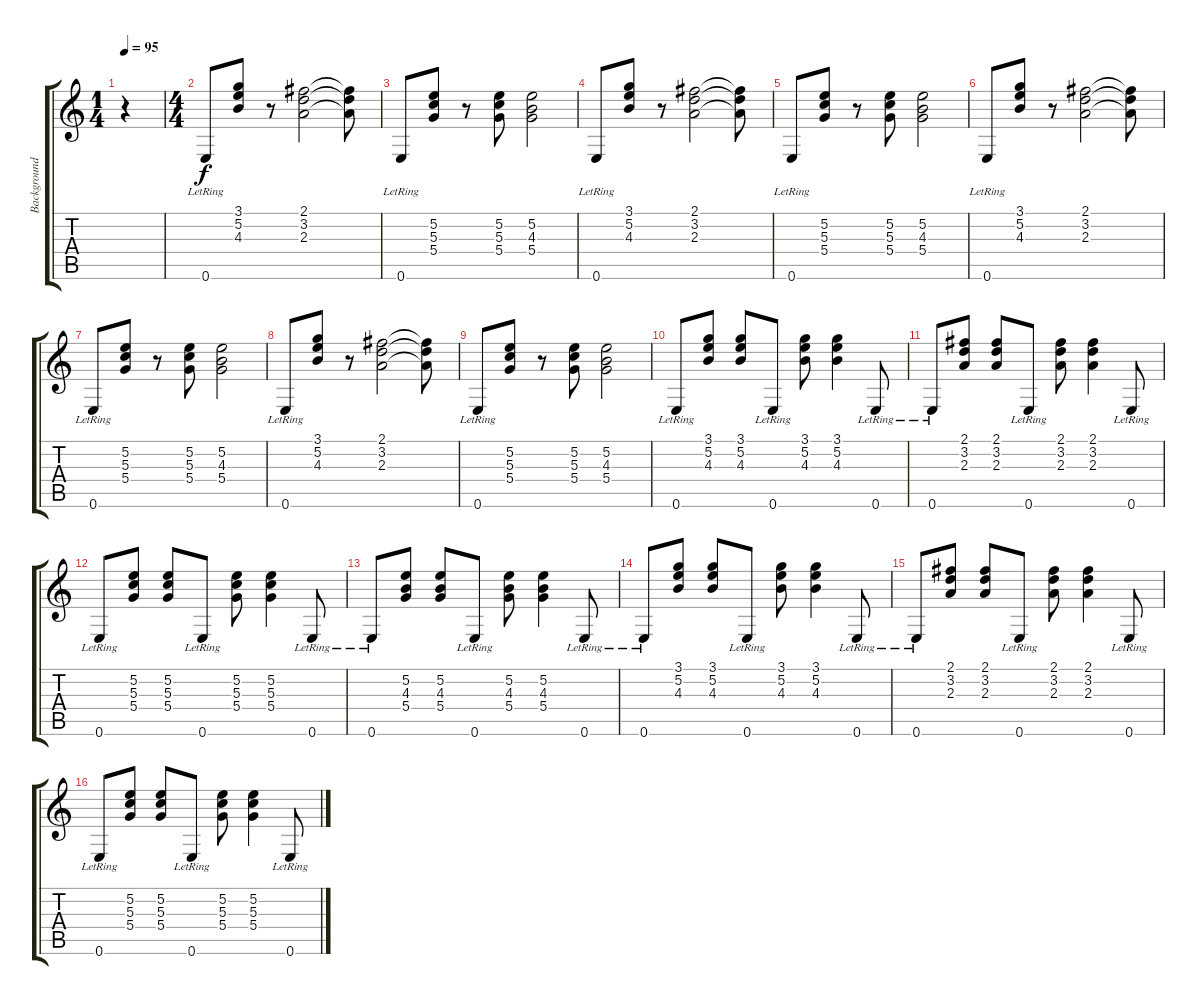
\track ("Background guitar (verse)" "Background") {instrument electricguitarmuted}
\staff {score tabs}
\tuning (E4 B3 G3 D3 A2 E2) {hide}
\ts (1 4)
\tempo 95
\clef g2
\ks c
r.4{dy f instrument electricguitarmuted} |
\ts (4 4)
0.6{lr}.8 (3.1 5.2 4.3).8 r.8 (2.1 3.2 2.3).2 (2.1{t} 3.2{t} 2.3{t}).8 |
0.6{lr}.8 (5.2 5.3 5.4).8 r.8 (5.2 5.3 5.4).8 (5.2 4.3 5.4).2 |
0.6{lr}.8 (3.1 5.2 4.3).8 r.8 (2.1 3.2 2.3).2 (2.1{t} 3.2{t} 2.3{t}).8 |
0.6{lr}.8 (5.2 5.3 5.4).8 r.8 (5.2 5.3 5.4).8 (5.2 4.3 5.4).2 |
0.6{lr}.8 (3.1 5.2 4.3).8 r.8 (2.1 3.2 2.3).2 (2.1{t} 3.2{t} 2.3{t}).8 |
0.6{lr}.8 (5.2 5.3 5.4).8 r.8 (5.2 5.3 5.4).8 (5.2 4.3 5.4).2 |
0.6{lr}.8 (3.1 5.2 4.3).8 r.8 (2.1 3.2 2.3).2 (2.1{t} 3.2{t} 2.3{t}).8 |
0.6{lr}.8 (5.2 5.3 5.4).8 r.8 (5.2 5.3 5.4).8 (5.2 4.3 5.4).2 |
0.6{lr}.8 (3.1 5.2 4.3).8 (3.1 5.2 4.3).8 0.6{lr}.8 (3.1 5.2 4.3).8 (3.1 5.2 4.3).4 0.6{lr}.8 |
0.6{lr}.8 (2.1 3.2 2.3).8 (2.1 3.2 2.3).8 0.6{lr}.8 (2.1 3.2 2.3).8 (2.1 3.2 2.3).4 0.6{lr}.8 |
0.6{lr}.8 (5.2 5.3 5.4).8 (5.2 5.3 5.4).8 0.6{lr}.8 (5.2 5.3 5.4).8 (5.2 5.3 5.4).4 0.6{lr}.8 |
0.6{lr}.8 (5.2 4.3 5.4).8 (5.2 4.3 5.4).8 0.6{lr}.8 (5.2 4.3 5.4).8 (5.2 4.3 5.4).4 0.6{lr}.8 |
0.6{lr}.8 (3.1 5.2 4.3).8 (3.1 5.2 4.3).8 0.6{lr}.8 (3.1 5.2 4.3).8 (3.1 5.2 4.3).4 0.6{lr}.8 |
0.6{lr}.8 (2.1 3.2 2.3).8 (2.1 3.2 2.3).8 0.6{lr}.8 (2.1 3.2 2.3).8 (2.1 3.2 2.3).4 0.6{lr}.8 |
0.6{lr}.8 (5.2 5.3 5.4).8 (5.2 5.3 5.4).8 0.6{lr}.8 (5.2 5.3 5.4).8 (5.2 5.3 5.4).4 0.6{lr}.8
